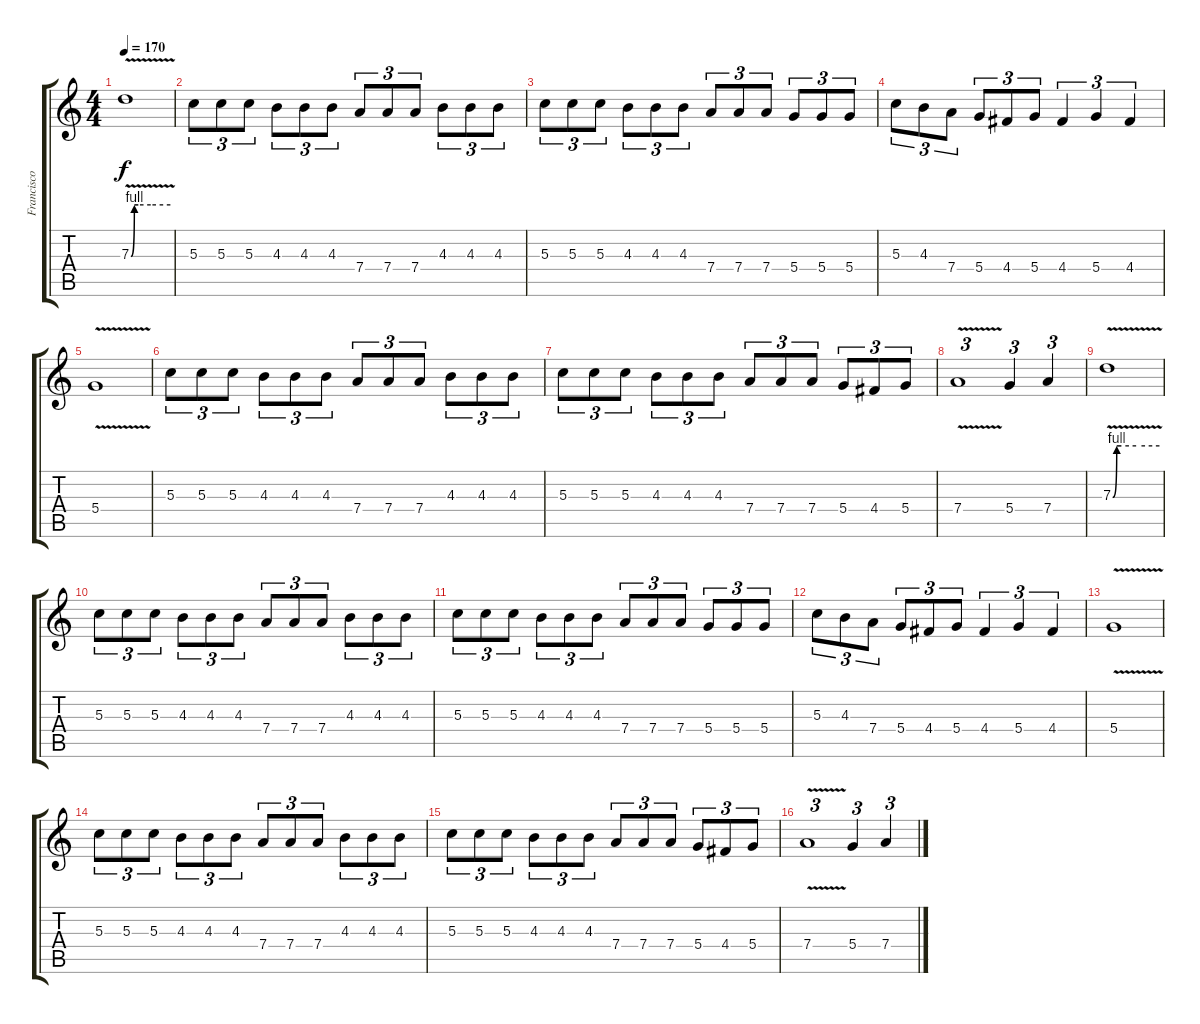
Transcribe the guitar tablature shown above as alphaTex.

\track ("Francisco Laguna" "Francisco ") {instrument overdrivenguitar}
\staff {score tabs}
\tuning (E4 B3 G3 D3 A2 E2) {hide}
\ts (4 4)
\tempo 170
\clef g2
\ks c
7.3{be (custom 0 0 5 4 11 4 30 4 60 4) v}.1{dy f} |
5.3.8{tu (3 2)} 5.3.8{tu (3 2)} 5.3.8{tu (3 2)} 4.3.8{tu (3 2)} 4.3.8{tu (3 2)} 4.3.8{tu (3 2)} 7.4.8{tu (3 2)} 7.4.8{tu (3 2)} 7.4.8{tu (3 2)} 4.3.8{tu (3 2)} 4.3.8{tu (3 2)} 4.3.8{tu (3 2)} |
5.3.8{tu (3 2)} 5.3.8{tu (3 2)} 5.3.8{tu (3 2)} 4.3.8{tu (3 2)} 4.3.8{tu (3 2)} 4.3.8{tu (3 2)} 7.4.8{tu (3 2)} 7.4.8{tu (3 2)} 7.4.8{tu (3 2)} 5.4.8{tu (3 2)} 5.4.8{tu (3 2)} 5.4.8{tu (3 2)} |
5.3.8{tu (3 2)} 4.3.8{tu (3 2)} 7.4.8{tu (3 2)} 5.4.8{tu (3 2)} 4.4.8{tu (3 2)} 5.4.8{tu (3 2)} 4.4.4{tu (3 2)} 5.4.4{tu (3 2)} 4.4.4{tu (3 2)} |
5.4{v}.1 |
5.3.8{tu (3 2)} 5.3.8{tu (3 2)} 5.3.8{tu (3 2)} 4.3.8{tu (3 2)} 4.3.8{tu (3 2)} 4.3.8{tu (3 2)} 7.4.8{tu (3 2)} 7.4.8{tu (3 2)} 7.4.8{tu (3 2)} 4.3.8{tu (3 2)} 4.3.8{tu (3 2)} 4.3.8{tu (3 2)} |
5.3.8{tu (3 2)} 5.3.8{tu (3 2)} 5.3.8{tu (3 2)} 4.3.8{tu (3 2)} 4.3.8{tu (3 2)} 4.3.8{tu (3 2)} 7.4.8{tu (3 2)} 7.4.8{tu (3 2)} 7.4.8{tu (3 2)} 5.4.8{tu (3 2)} 4.4.8{tu (3 2)} 5.4.8{tu (3 2)} |
7.4{v}.1{tu (3 2)} 5.4.4{tu (3 2)} 7.4.4{tu (3 2)} |
7.3{be (custom 0 0 5 4 11 4 30 4 60 4) v}.1 |
5.3.8{tu (3 2)} 5.3.8{tu (3 2)} 5.3.8{tu (3 2)} 4.3.8{tu (3 2)} 4.3.8{tu (3 2)} 4.3.8{tu (3 2)} 7.4.8{tu (3 2)} 7.4.8{tu (3 2)} 7.4.8{tu (3 2)} 4.3.8{tu (3 2)} 4.3.8{tu (3 2)} 4.3.8{tu (3 2)} |
5.3.8{tu (3 2)} 5.3.8{tu (3 2)} 5.3.8{tu (3 2)} 4.3.8{tu (3 2)} 4.3.8{tu (3 2)} 4.3.8{tu (3 2)} 7.4.8{tu (3 2)} 7.4.8{tu (3 2)} 7.4.8{tu (3 2)} 5.4.8{tu (3 2)} 5.4.8{tu (3 2)} 5.4.8{tu (3 2)} |
5.3.8{tu (3 2)} 4.3.8{tu (3 2)} 7.4.8{tu (3 2)} 5.4.8{tu (3 2)} 4.4.8{tu (3 2)} 5.4.8{tu (3 2)} 4.4.4{tu (3 2)} 5.4.4{tu (3 2)} 4.4.4{tu (3 2)} |
5.4{v}.1 |
5.3.8{tu (3 2)} 5.3.8{tu (3 2)} 5.3.8{tu (3 2)} 4.3.8{tu (3 2)} 4.3.8{tu (3 2)} 4.3.8{tu (3 2)} 7.4.8{tu (3 2)} 7.4.8{tu (3 2)} 7.4.8{tu (3 2)} 4.3.8{tu (3 2)} 4.3.8{tu (3 2)} 4.3.8{tu (3 2)} |
5.3.8{tu (3 2)} 5.3.8{tu (3 2)} 5.3.8{tu (3 2)} 4.3.8{tu (3 2)} 4.3.8{tu (3 2)} 4.3.8{tu (3 2)} 7.4.8{tu (3 2)} 7.4.8{tu (3 2)} 7.4.8{tu (3 2)} 5.4.8{tu (3 2)} 4.4.8{tu (3 2)} 5.4.8{tu (3 2)} |
7.4{v}.1{tu (3 2)} 5.4.4{tu (3 2)} 7.4.4{tu (3 2)}
